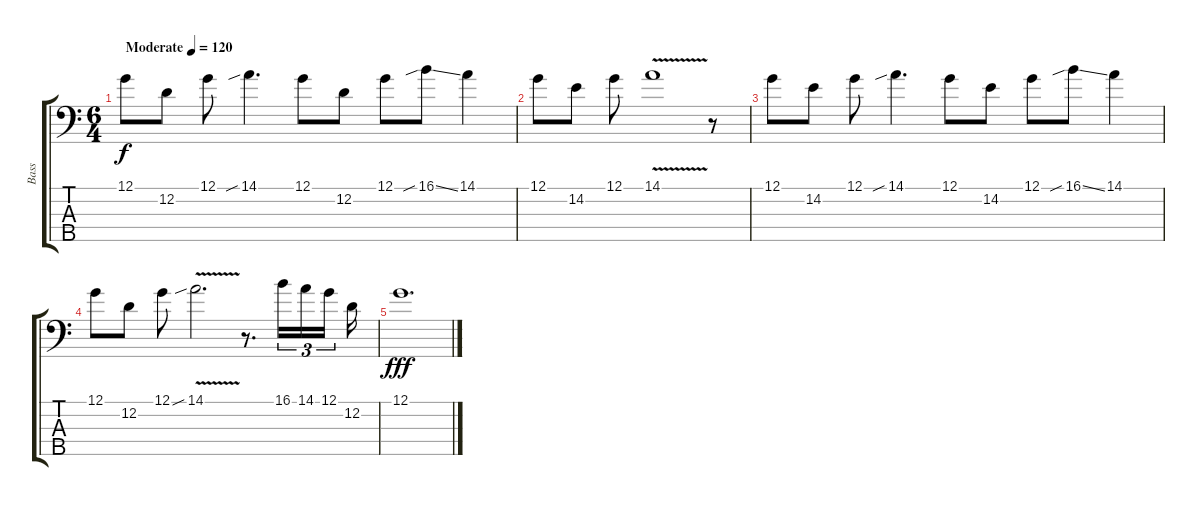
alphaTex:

\track ("Bass" "Bass") {instrument electricbassfinger}
\staff {score tabs}
\tuning (G2 D2 A1 E1 B0) {hide}
\ts (6 4)
\tempo (120 "Moderate")
\clef f4
\ks c
12.1.8{dy f instrument electricbassfinger} 12.2.8 12.1.8 14.1{sib}.4{d} 12.1.8 12.2.8 12.1.8 16.1{sib ss}.8 14.1.4 |
12.1.8 14.2.8 12.1.8 14.1{v}.1 r.8 |
12.1.8 14.2.8 12.1.8 14.1{sib}.4{d} 12.1.8 14.2.8 12.1.8 16.1{sib ss}.8 14.1.4 |
12.1.8 12.2.8 12.1.8 14.1{v sib}.2{d} r.8{d} 16.1.16{tu (3 2)} 14.1.16{tu (3 2)} 12.1.16{tu (3 2) beam splitsecondary} 12.2.16 |
12.1.1{d dy fff}
